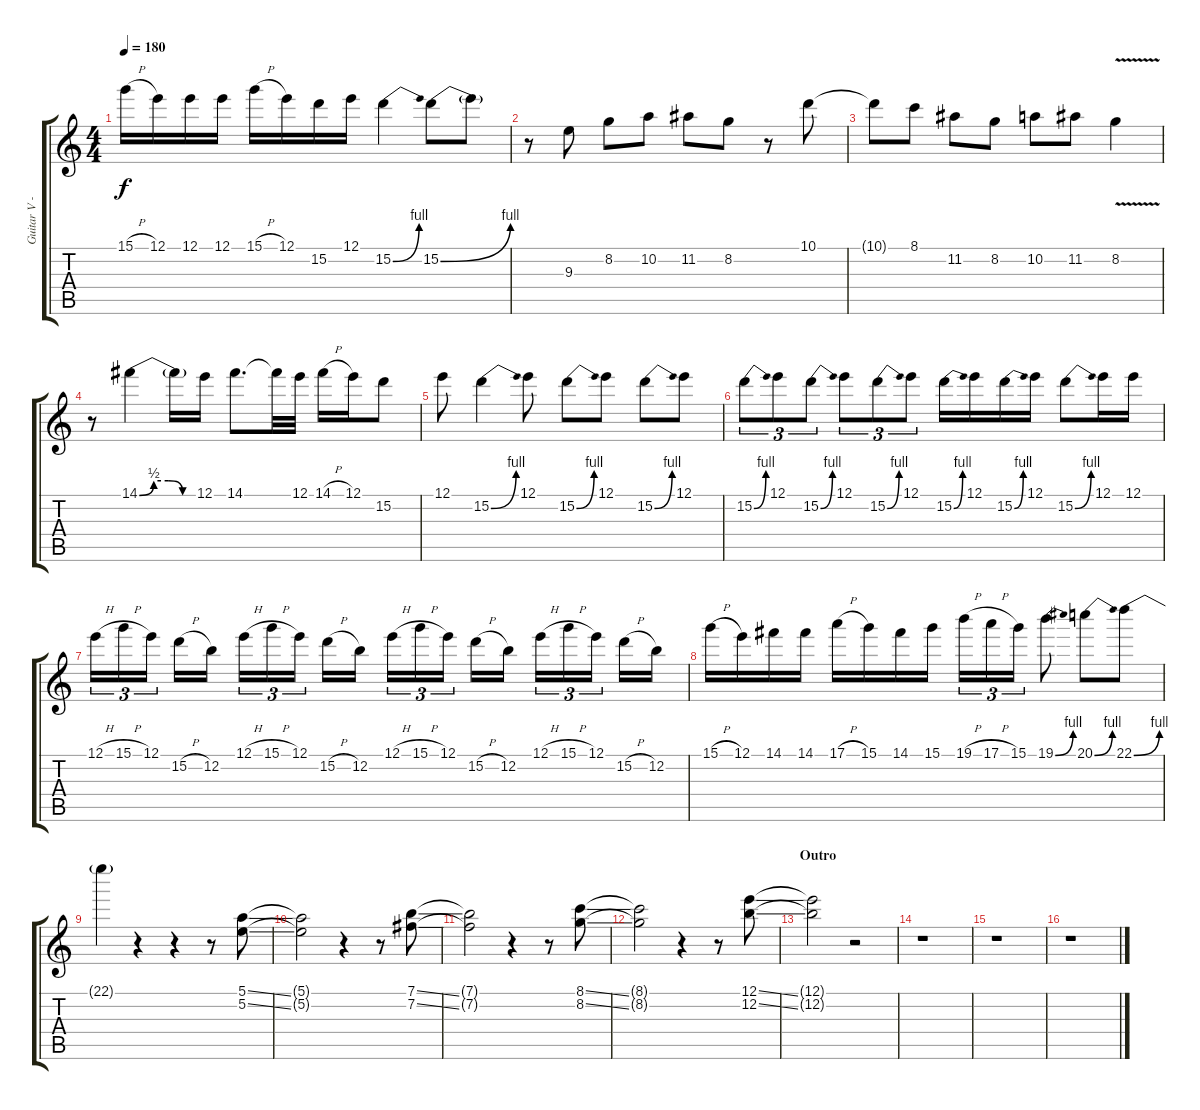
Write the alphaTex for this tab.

\track ("Guitar V - Solo" "Guitar V -") {instrument distortionguitar}
\staff {score tabs}
\tuning (E4 B3 G3 D3 A2 E2) {hide}
\ts (4 4)
\tempo 180
\clef g2
\ks c
15.1{h}.16{dy f} 12.1.16 12.1.16 12.1.16 15.1{h}.16 12.1.16 15.2.16 12.1.16 15.2{be (bend 0 0 60 4)}.4 15.2{be (bend 0 0 60 4)}.8 15.2{t}.8 |
r.8 9.3.8 8.2.8 10.2.8 11.2.8 8.2.8 r.8 10.1.8 |
10.1{t}.8 8.1.8 11.2.8 8.2.8 10.2.8 11.2.8 8.2{v}.4 |
r.8 14.1{be (custom 0 0 15 2 30 2 45 0 60 0)}.4 14.1{t}.16 12.1.16 14.1.8{d} 14.1{t}.32 12.1.32 14.1{h}.16 12.1.16 15.2.8 |
12.1.8 15.2{be (bend 0 0 60 4)}.4 12.1.8 15.2{be (bend 0 0 60 4)}.8 12.1.8 15.2{be (bend 0 0 60 4)}.8 12.1.8 |
15.2{be (bend 0 0 60 4)}.8{tu (3 2)} 12.1.8{tu (3 2)} 15.2{be (bend 0 0 60 4)}.8{tu (3 2)} 12.1.8{tu (3 2)} 15.2{be (bend 0 0 60 4)}.8{tu (3 2)} 12.1.8{tu (3 2)} 15.2{be (bend 0 0 60 4)}.16 12.1.16 15.2{be (bend 0 0 60 4)}.16 12.1.16 15.2{be (bend 0 0 60 4)}.8 12.1.16 12.1.16 |
12.1{h}.16{tu (3 2)} 15.1{h}.16{tu (3 2)} 12.1.16{tu (3 2) beam splitsecondary} 15.2{h}.16 12.2.16 12.1{h}.16{tu (3 2)} 15.1{h}.16{tu (3 2)} 12.1.16{tu (3 2) beam splitsecondary} 15.2{h}.16 12.2.16 12.1{h}.16{tu (3 2)} 15.1{h}.16{tu (3 2)} 12.1.16{tu (3 2) beam splitsecondary} 15.2{h}.16 12.2.16 12.1{h}.16{tu (3 2)} 15.1{h}.16{tu (3 2)} 12.1.16{tu (3 2) beam splitsecondary} 15.2{h}.16 12.2.16 |
15.1{h}.16 12.1.16 14.1.16 14.1.16 17.1{h}.16 15.1.16 14.1.16 15.1.16 19.1{h}.16{tu (3 2)} 17.1{h}.16{tu (3 2)} 15.1.16{tu (3 2)} 19.1{be (bend 0 0 60 4)}.8 20.1{be (bend 0 0 60 4)}.8 22.1{be (bend 0 0 60 4)}.8 |
22.1{t}.4 r.4 r.4 r.8 (5.1{ss} 5.2{ss}).8 |
(5.1{t} 5.2{t}).2 r.4 r.8 (7.1{ss} 7.2{ss}).8 |
(7.1{t} 7.2{t}).2 r.4 r.8 (8.1{ss} 8.2{ss}).8 |
(8.1{t} 8.2{t}).2 r.4 r.8 (12.1{ss} 12.2{ss}).8 |
\section ("" "Outro")
(12.1{t} 12.2{t}).2 r.2 |
r.1 |
r.1 |
r.1
